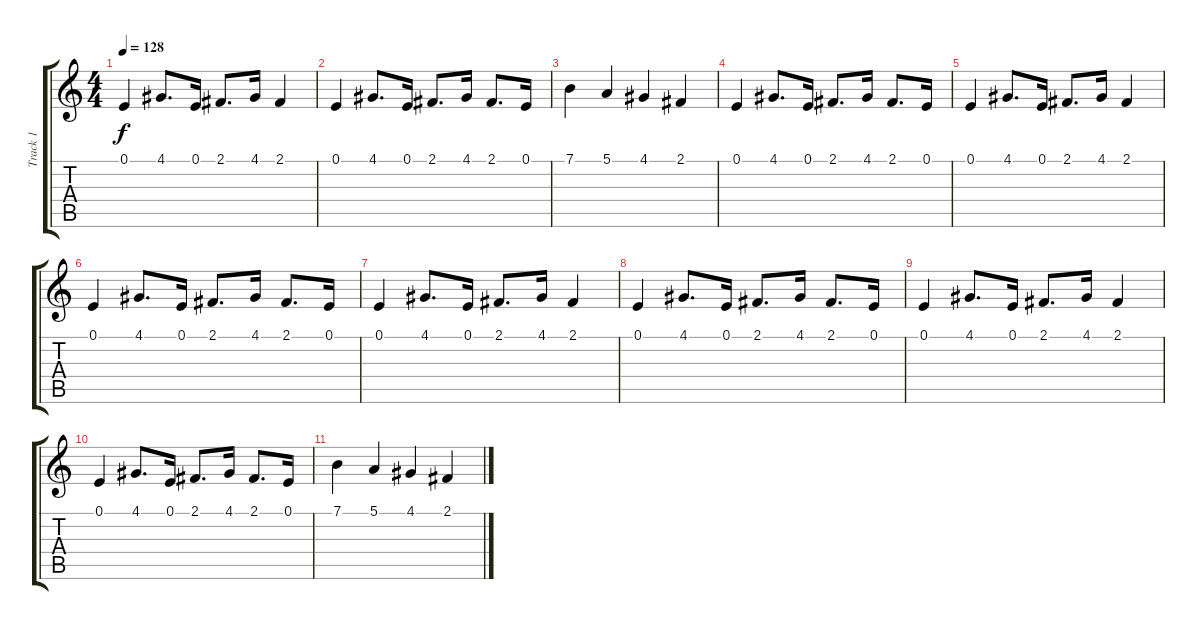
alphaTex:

\track ("Track 1" "Track 1") {instrument vibraphone}
\staff {score tabs}
\tuning (E4 B3 G3 D3 A2 E2) {hide}
\ts (4 4)
\tempo 128
\clef g2
\ks c
0.1.4{dy f} 4.1.8{d} 0.1.16 2.1.8{d} 4.1.16 2.1.4 |
0.1.4 4.1.8{d} 0.1.16 2.1.8{d} 4.1.16 2.1.8{d} 0.1.16 |
7.1.4 5.1.4 4.1.4 2.1.4 |
0.1.4 4.1.8{d} 0.1.16 2.1.8{d} 4.1.16 2.1.8{d} 0.1.16 |
0.1.4 4.1.8{d} 0.1.16 2.1.8{d} 4.1.16 2.1.4 |
0.1.4 4.1.8{d} 0.1.16 2.1.8{d} 4.1.16 2.1.8{d} 0.1.16 |
0.1.4 4.1.8{d} 0.1.16 2.1.8{d} 4.1.16 2.1.4 |
0.1.4 4.1.8{d} 0.1.16 2.1.8{d} 4.1.16 2.1.8{d} 0.1.16 |
0.1.4 4.1.8{d} 0.1.16 2.1.8{d} 4.1.16 2.1.4 |
0.1.4 4.1.8{d} 0.1.16 2.1.8{d} 4.1.16 2.1.8{d} 0.1.16 |
7.1.4 5.1.4 4.1.4 2.1.4
